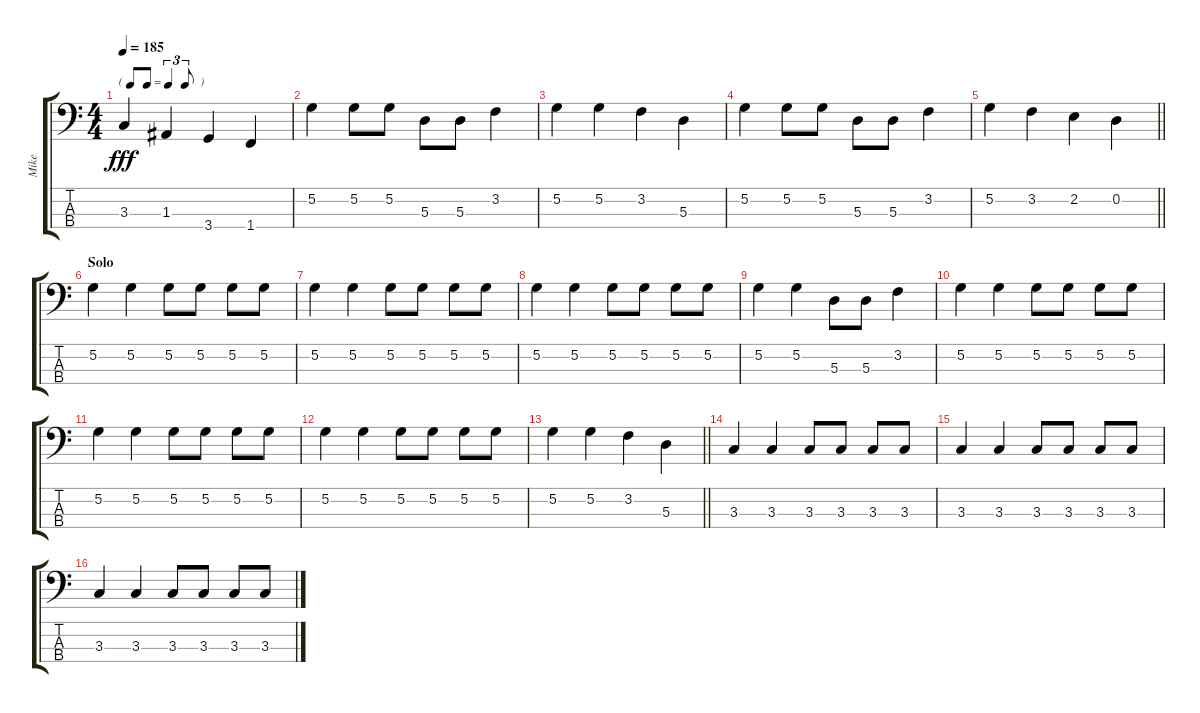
\track ("Mike" "Mike") {instrument electricbasspick}
\staff {score tabs}
\tuning (G2 D2 A1 E1) {hide}
\ts (4 4)
\tf triplet8th
\tempo 185
\clef f4
\ks c
3.3.4{dy fff} 1.3.4 3.4.4 1.4.4 |
5.2.4 5.2.8 5.2.8 5.3.8 5.3.8 3.2.4 |
5.2.4 5.2.4 3.2.4 5.3.4 |
5.2.4 5.2.8 5.2.8 5.3.8 5.3.8 3.2.4 |
\barLineRight lightlight
5.2.4 3.2.4 2.2.4 0.2.4 |
\section ("" "Solo")
5.2.4 5.2.4 5.2.8 5.2.8 5.2.8 5.2.8 |
5.2.4 5.2.4 5.2.8 5.2.8 5.2.8 5.2.8 |
5.2.4 5.2.4 5.2.8 5.2.8 5.2.8 5.2.8 |
5.2.4 5.2.4 5.3.8 5.3.8 3.2.4 |
5.2.4 5.2.4 5.2.8 5.2.8 5.2.8 5.2.8 |
5.2.4 5.2.4 5.2.8 5.2.8 5.2.8 5.2.8 |
5.2.4 5.2.4 5.2.8 5.2.8 5.2.8 5.2.8 |
\barLineRight lightlight
5.2.4 5.2.4 3.2.4 5.3.4 |
3.3.4 3.3.4 3.3.8 3.3.8 3.3.8 3.3.8 |
3.3.4 3.3.4 3.3.8 3.3.8 3.3.8 3.3.8 |
3.3.4 3.3.4 3.3.8 3.3.8 3.3.8 3.3.8
